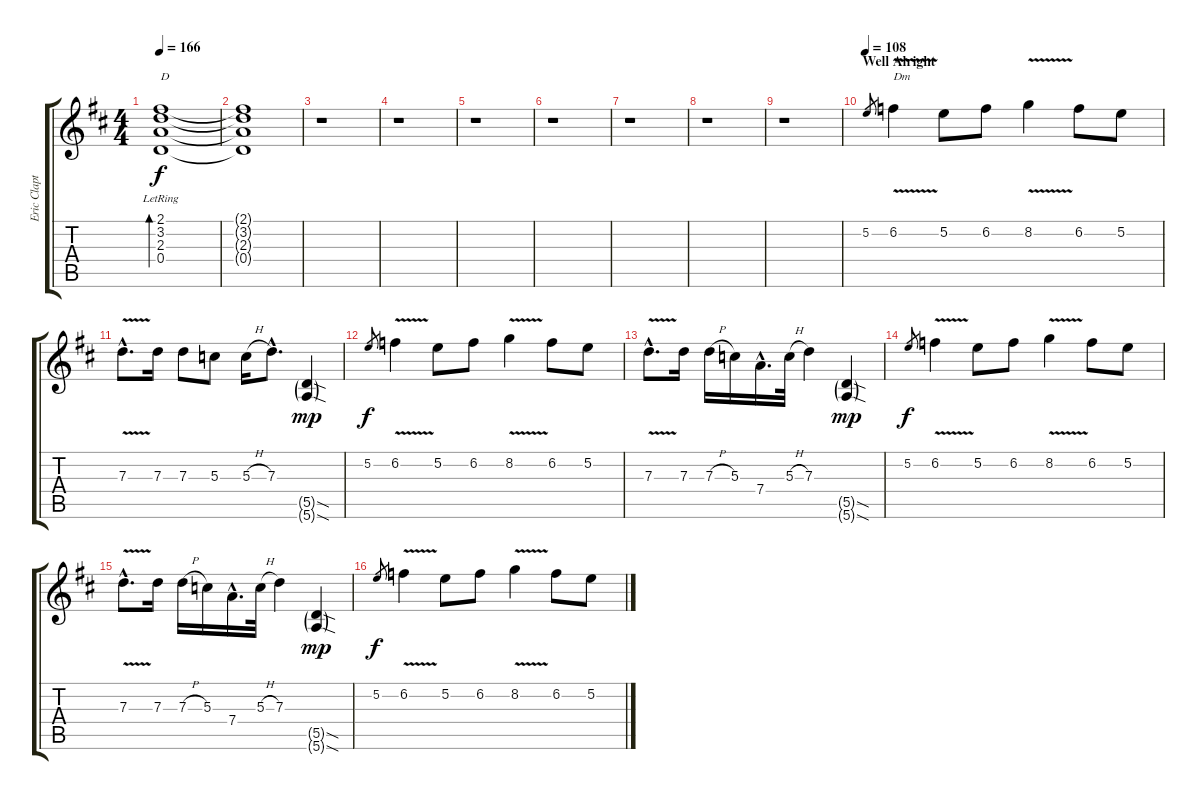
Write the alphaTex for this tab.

\track ("Eric Clapton (Guitar)" "Eric Clapt") {instrument overdrivenguitar}
\staff {score tabs}
\tuning (E4 B3 G3 D3 A2 E2) {hide}
\ts (4 4)
\tempo 166
\clef g2
\ks d
(2.1 3.2 2.3 0.4{lr}).1{bd 60 txt "D" dy f} |
(2.1{t} 3.2{t} 2.3{t} 0.4{t}).1 |
r.1 |
r.1 |
r.1 |
r.1 |
r.1 |
r.1 |
r.1 |
\section ("" "Well Alright")
\tempo 108
5.2.8{gr} 6.2{v}.4{txt "Dm" volume 13 instrument overdrivenguitar} 5.2.8 6.2.8 8.2{v}.4 6.2.8 5.2.8 |
7.3{v hac}.8{d} 7.3.16 7.3.8 5.3.8 5.3{h}.16 7.3{hac}.8{d} (5.5{sod g} 5.6{sod g}).4{dy mp} |
5.2.8{gr dy f} 6.2{v}.4 5.2.8 6.2.8 8.2{v}.4 6.2.8 5.2.8 |
7.3{v hac}.8{d} 7.3.16 7.3{h}.16 5.3.16 7.4{hac}.16{d} 5.3{h}.32 7.3.4 (5.5{sod g} 5.6{sod g}).4{dy mp} |
5.2.8{gr dy f} 6.2{v}.4 5.2.8 6.2.8 8.2{v}.4 6.2.8 5.2.8 |
7.3{v hac}.8{d} 7.3.16 7.3{h}.16 5.3.16 7.4{hac}.16{d} 5.3{h}.32 7.3.4 (5.5{sod g} 5.6{sod g}).4{dy mp} |
5.2.8{gr dy f} 6.2{v}.4 5.2.8 6.2.8 8.2{v}.4 6.2.8 5.2.8
